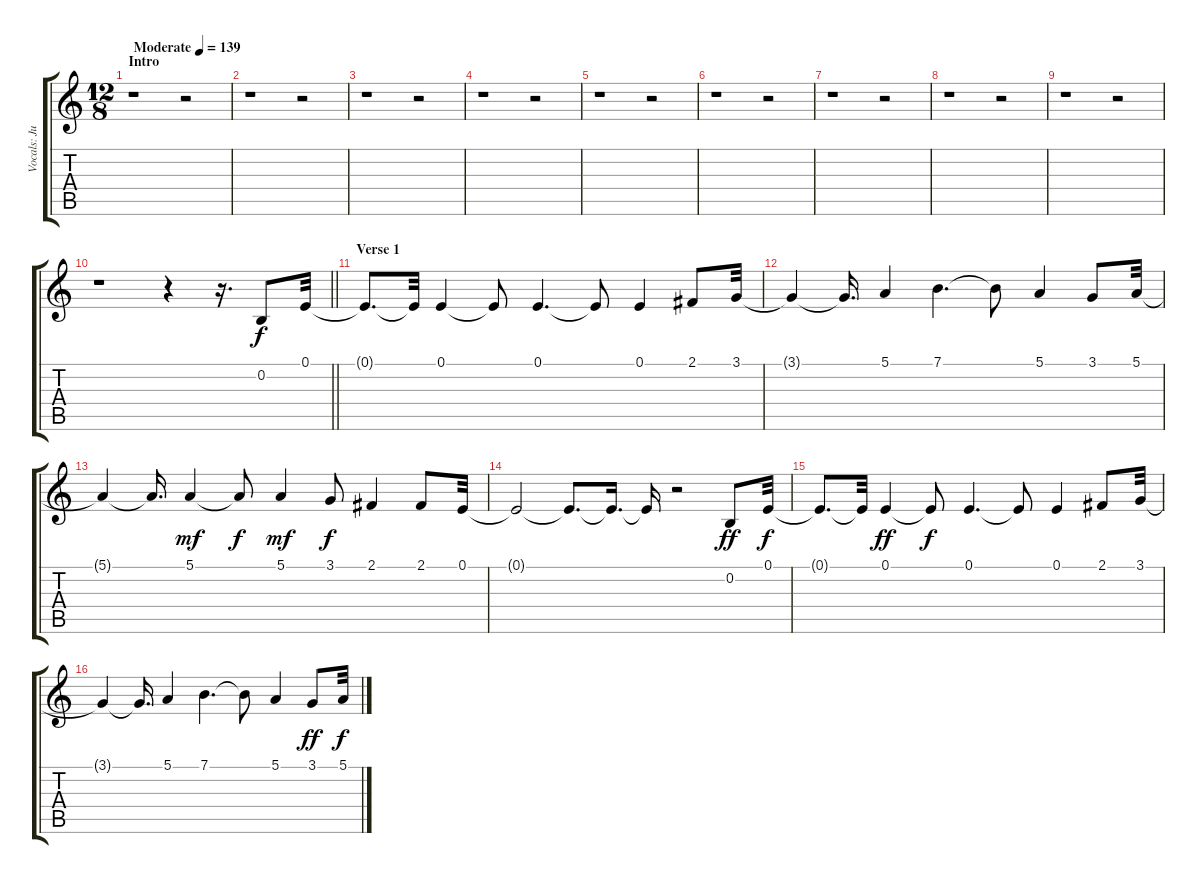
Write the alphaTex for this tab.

\track ("Vocals: Justin Hayward" "Vocals: Ju") {instrument pad3polysynth}
\staff {score tabs}
\tuning (E4 B3 G3 D3 A2 E2) {hide}
\ts (12 8)
\section ("" "Intro")
\tempo (139 "Moderate")
\clef g2
\ks c
r.1{dy f instrument pad3polysynth} r.2 |
r.1 r.2 |
r.1 r.2 |
r.1 r.2 |
r.1 r.2 |
r.1 r.2 |
r.1 r.2 |
r.1 r.2 |
r.1 r.2 |
\barLineRight lightlight
r.1 r.4 r.16{d} 0.2.8 0.1.32 |
\section ("" "Verse 1")
0.1{t}.8{d} 0.1{t}.32 0.1.4 0.1{t}.8 0.1.4{d} 0.1{t}.8 0.1.4 2.1.8 3.1.32 |
3.1{t}.4 3.1{t}.16{d} 5.1.4 7.1.4{d} 7.1{t}.8 5.1.4 3.1.8 5.1.32 |
5.1{t}.4 5.1{t}.16{d} 5.1.4{dy mf} 5.1{t}.8{dy f} 5.1.4{dy mf} 3.1.8{dy f} 2.1.4 2.1.8 0.1.32 |
0.1{t}.2 0.1{t}.8{d} 0.1{t}.16{d} 0.1{t}.16 r.2 0.2.8{dy ff} 0.1.32{dy f} |
0.1{t}.8{d} 0.1{t}.32 0.1.4{dy ff} 0.1{t}.8{dy f} 0.1.4{d} 0.1{t}.8 0.1.4 2.1.8 3.1.32 |
3.1{t}.4 3.1{t}.16{d} 5.1.4 7.1.4{d} 7.1{t}.8 5.1.4 3.1.8{dy ff} 5.1.32{dy f}
